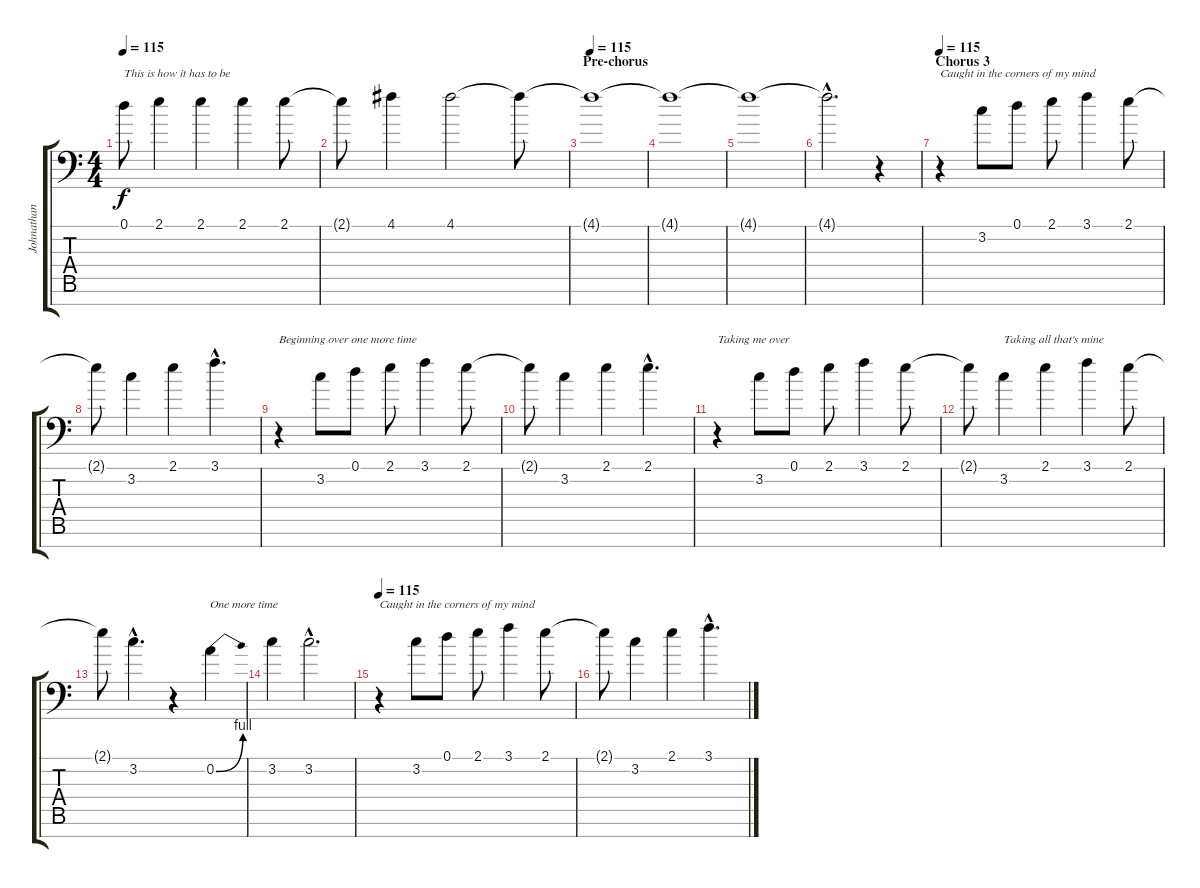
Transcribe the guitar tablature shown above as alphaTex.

\track ("Johnathan Davis - Vocals" "Johnathan ") {instrument distortionguitar}
\staff {score tabs}
\tuning (D4 A3 F3 C3 G2 D2 A1) {hide}
\ts (4 4)
\tempo 115
\clef f4
\ks c
0.1.8{txt "This is how it has to be" dy f} 2.1.4 2.1.4 2.1.4 2.1.8 |
2.1{t}.8 4.1.4 4.1.2 4.1{t}.8 |
\section ("" "Pre-chorus")
\tempo 115
4.1{t}.1 |
4.1{t}.1 |
4.1{t}.1 |
4.1{hac t}.2{d} r.4 |
\section ("" "Chorus 3")
\tempo 115
r.4{txt "Caught in the corners of my mind" volume 16 instrument distortionguitar} 3.2.8 0.1.8 2.1.8 3.1.4 2.1.8 |
2.1{t}.8 3.2.4 2.1.4 3.1{hac}.4{d} |
r.4{txt "Beginning over one more time"} 3.2.8 0.1.8 2.1.8 3.1.4 2.1.8 |
2.1{t}.8 3.2.4 2.1.4 2.1{hac}.4{d} |
r.4{txt "Taking me over"} 3.2.8 0.1.8 2.1.8 3.1.4 2.1.8 |
2.1{t}.8 3.2.4{txt "Taking all that's mine"} 2.1.4 3.1.4 2.1.8 |
2.1{t}.8 3.2{hac}.4{d} r.4 0.2{be (bend 0 0 60 4)}.4{txt "One more time"} |
3.2.4 3.2{hac}.2{d} |
\tempo 115
r.4{txt "Caught in the corners of my mind"} 3.2.8 0.1.8 2.1.8 3.1.4 2.1.8 |
2.1{t}.8 3.2.4 2.1.4 3.1{hac}.4{d}
